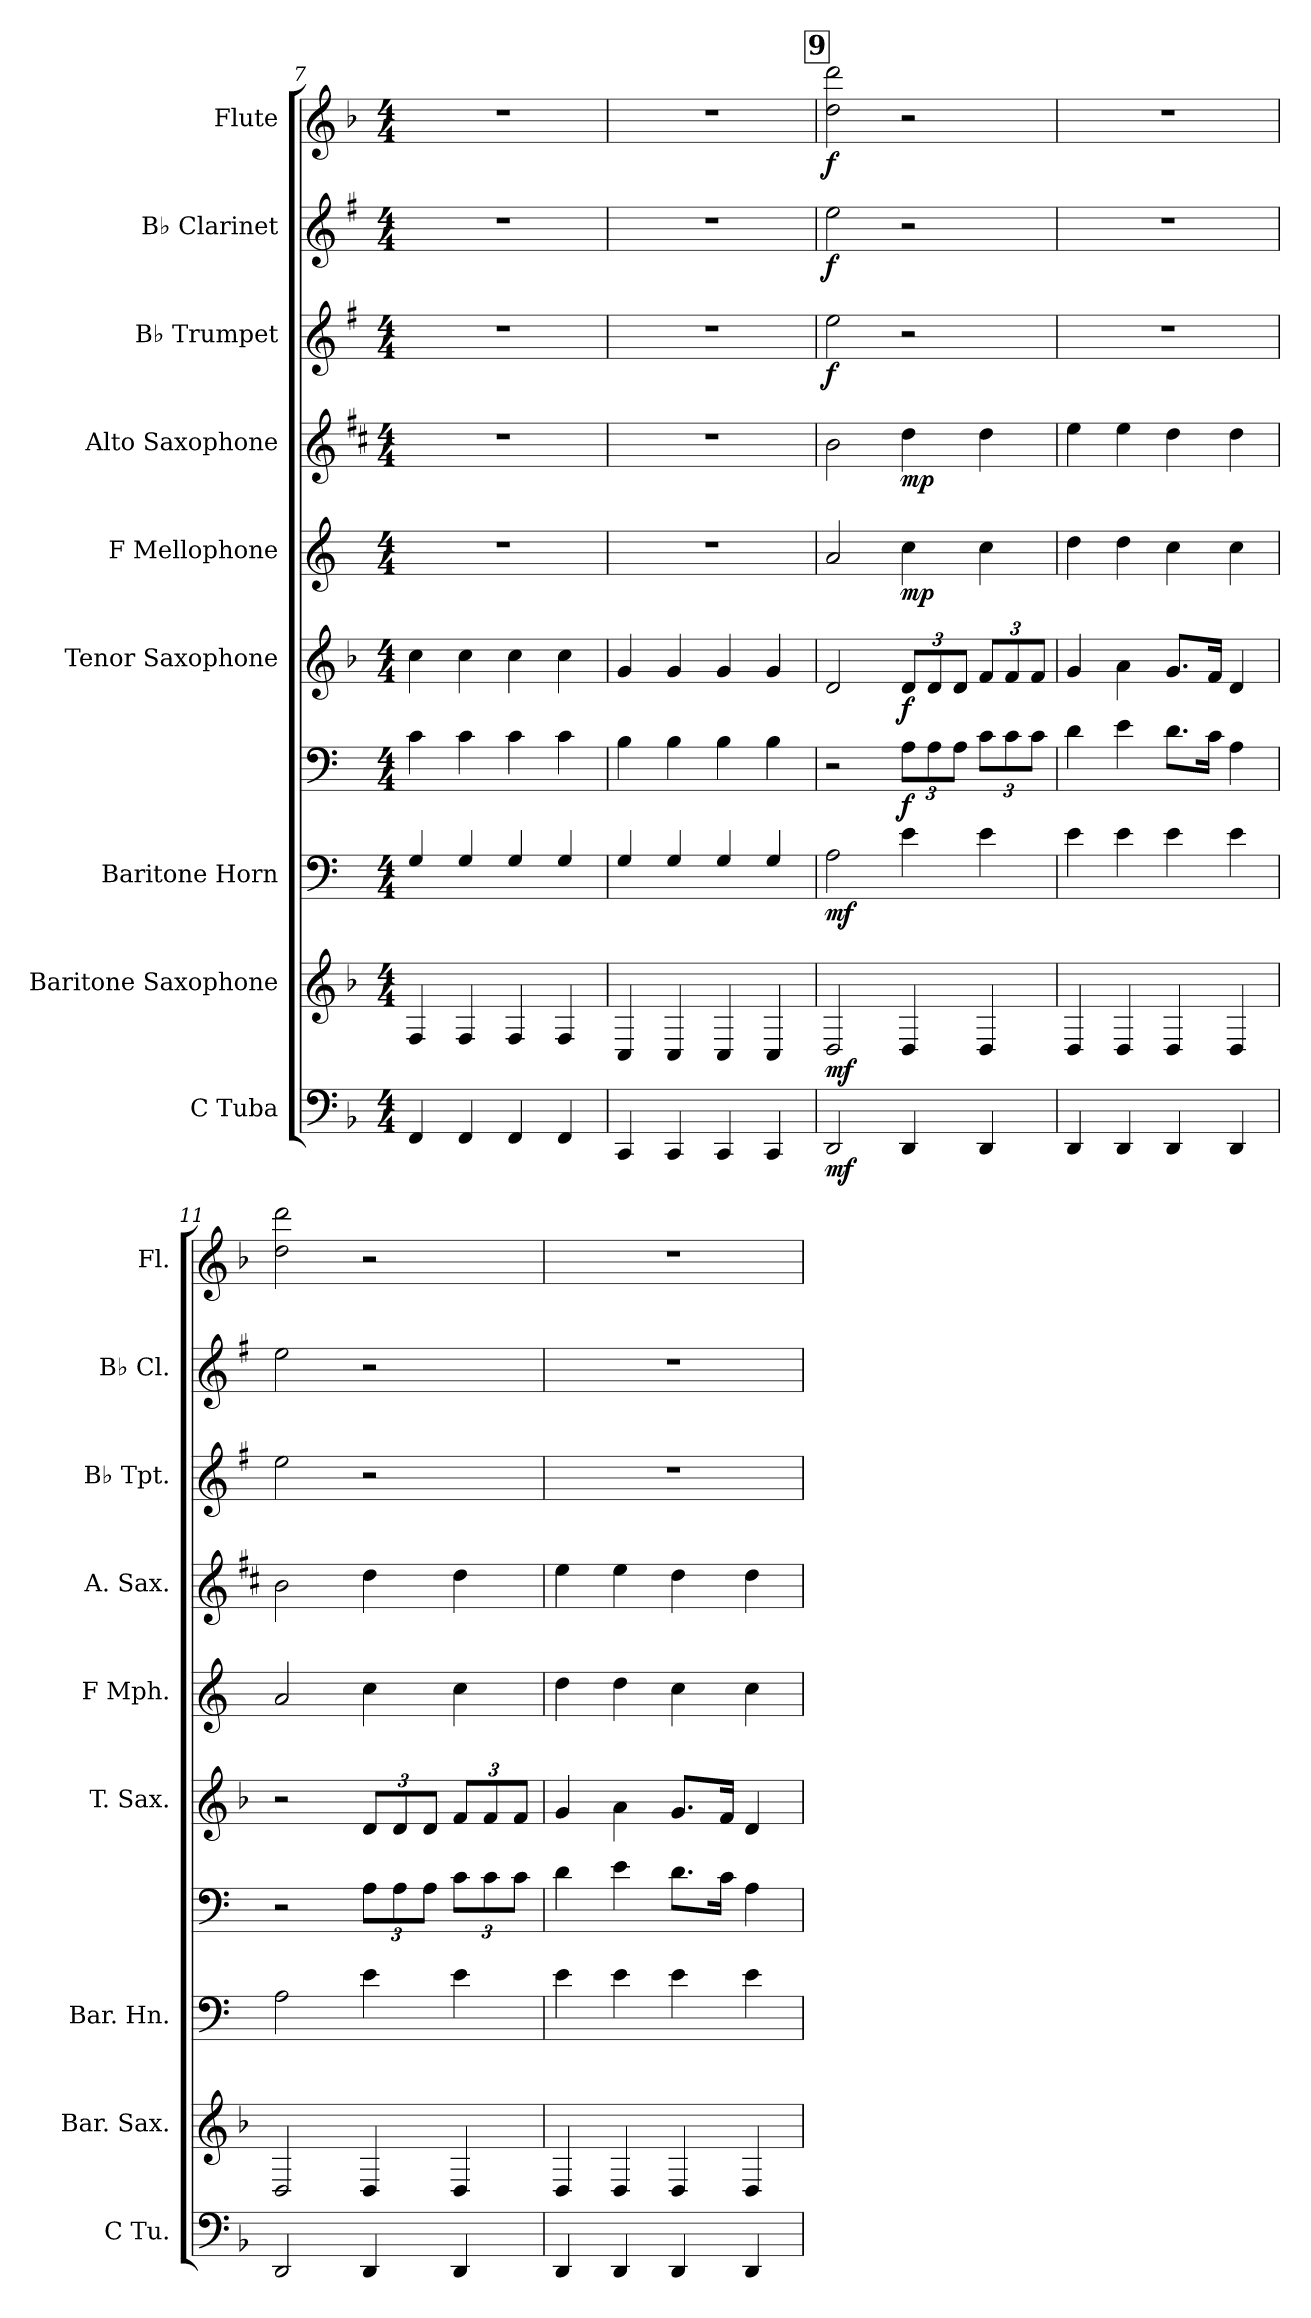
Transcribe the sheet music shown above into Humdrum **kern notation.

**kern	**dynam	**kern	**dynam	**kern	**kern	**dynam	**kern	**dynam	**kern	**dynam	**kern	**dynam	**kern	**dynam	**kern	**dynam	**kern	**dynam
*part9	*part9	*part8	*part8	*part7	*part7	*part7	*part6	*part6	*part5	*part5	*part4	*part4	*part3	*part3	*part2	*part2	*part1	*part1
*staff10	*staff10	*staff9	*staff9	*staff8	*staff7	*staff7/8	*staff6	*staff6	*staff5	*staff5	*staff4	*staff4	*staff3	*staff3	*staff2	*staff2	*staff1	*staff1
*I"C Tuba	*	*I"Baritone Saxophone	*	*I"Baritone Horn	*	*	*I"Tenor Saxophone	*	*I"F Mellophone	*	*I"Alto Saxophone	*	*I"B♭ Trumpet	*	*I"B♭ Clarinet	*	*I"Flute	*
*I'C Tu.	*	*I'Bar. Sax.	*	*I'Bar. Hn.	*	*	*I'T. Sax.	*	*I'F Mph.	*	*I'A. Sax.	*	*I'B♭ Tpt.	*	*I'B♭ Cl.	*	*I'Fl.	*
*clefF4	*	*clefG2	*	*clefF4	*clefF4	*	*clefG2	*	*clefG2	*	*clefG2	*	*clefG2	*	*clefG2	*	*clefG2	*
*	*	*ITrd12c21	*	*ITrd4c7	*ITrd4c7	*	*ITrd8c14	*	*ITrd4c7	*	*ITrd5c9	*	*ITrd1c2	*	*ITrd1c2	*	*	*
*k[b-]	*	*k[b-]	*	*k[b-]	*k[b-]	*	*k[b-]	*	*k[b-]	*	*k[b-]	*	*k[b-]	*	*k[b-]	*	*k[b-]	*
*F:	*	*F:	*	*F:	*F:	*	*F:	*	*F:	*	*F:	*	*F:	*	*F:	*	*F:	*
*M4/4	*	*M4/4	*	*M4/4	*M4/4	*	*M4/4	*	*M4/4	*	*M4/4	*	*M4/4	*	*M4/4	*	*M4/4	*
=7	=7	=7	=7	=7	=7	=7	=7	=7	=7	=7	=7	=7	=7	=7	=7	=7	=7	=7
4FF/	.	4FF/	.	4C/	4F\	.	4c\	.	1r	.	1r	.	1r	.	1r	.	1r	.
4FF/	.	4FF/	.	4C/	4F\	.	4c\	.	.	.	.	.	.	.	.	.	.	.
4FF/	.	4FF/	.	4C/	4F\	.	4c\	.	.	.	.	.	.	.	.	.	.	.
4FF/	.	4FF/	.	4C/	4F\	.	4c\	.	.	.	.	.	.	.	.	.	.	.
!!LO:PB:g=z
=8	=8	=8	=8	=8	=8	=8	=8	=8	=8	=8	=8	=8	=8	=8	=8	=8	=8	=8
4CC/	.	4CC/	.	4C/	4E\	.	4G/	.	1r	.	1r	.	1r	.	1r	.	1r	.
4CC/	.	4CC/	.	4C/	4E\	.	4G/	.	.	.	.	.	.	.	.	.	.	.
4CC/	.	4CC/	.	4C/	4E\	.	4G/	.	.	.	.	.	.	.	.	.	.	.
4CC/	.	4CC/	.	4C/	4E\	.	4G/	.	.	.	.	.	.	.	.	.	.	.
!!LO:REH:place=s1:a:t=9
=9	=9	=9	=9	=9	=9	=9	=9	=9	=9	=9	=9	=9	=9	=9	=9	=9	=9	=9
!	!LO:DY:b	!	!LO:DY:b	!	!	!LO:DY:b=2	!	!	!	!	!	!	!	!LO:DY:b	!	!LO:DY:b	!	!LO:DY:b
2DD/	mf	2DD/	mf	2D\	2r	mf	2D/	.	2d/	.	2d\	.	2dd\	f	2dd\	f	2dd\ 2ddd\	f
*	*	*	*	*	*Xbrackettup	*	*Xbrackettup	*	*	*	*	*	*	*	*	*	*	*
!	!	!	!	!	!	!LO:DY:b	!	!LO:DY:b	!	!LO:DY:b	!	!LO:DY:b	!	!	!	!	!	!
4DD/	.	4DD/	.	4A\	12D\L	f	12D/L	f	4f\	mp	4f\	mp	2r	.	2r	.	2r	.
.	.	.	.	.	12D\	.	12D/	.	.	.	.	.	.	.	.	.	.	.
.	.	.	.	.	12D\J	.	12D/J	.	.	.	.	.	.	.	.	.	.	.
4DD/	.	4DD/	.	4A\	12F\L	.	12F/L	.	4f\	.	4f\	.	.	.	.	.	.	.
.	.	.	.	.	12F\	.	12F/	.	.	.	.	.	.	.	.	.	.	.
.	.	.	.	.	12F\J	.	12F/J	.	.	.	.	.	.	.	.	.	.	.
=10	=10	=10	=10	=10	=10	=10	=10	=10	=10	=10	=10	=10	=10	=10	=10	=10	=10	=10
4DD/	.	4DD/	.	4A\	4G\	.	4G/	.	4g\	.	4g\	.	1r	.	1r	.	1r	.
4DD/	.	4DD/	.	4A\	4A\	.	4A\	.	4g\	.	4g\	.	.	.	.	.	.	.
4DD/	.	4DD/	.	4A\	8.G\L	.	8.G/L	.	4f\	.	4f\	.	.	.	.	.	.	.
.	.	.	.	.	16F\Jk	.	16F/Jk	.	.	.	.	.	.	.	.	.	.	.
4DD/	.	4DD/	.	4A\	4D\	.	4D/	.	4f\	.	4f\	.	.	.	.	.	.	.
=11	=11	=11	=11	=11	=11	=11	=11	=11	=11	=11	=11	=11	=11	=11	=11	=11	=11	=11
2DD/	.	2DD/	.	2D\	2r	.	2r	.	2d/	.	2d\	.	2dd\	.	2dd\	.	2dd\ 2ddd\	.
4DD/	.	4DD/	.	4A\	12D\L	.	12D/L	.	4f\	.	4f\	.	2r	.	2r	.	2r	.
.	.	.	.	.	12D\	.	12D/	.	.	.	.	.	.	.	.	.	.	.
.	.	.	.	.	12D\J	.	12D/J	.	.	.	.	.	.	.	.	.	.	.
4DD/	.	4DD/	.	4A\	12F\L	.	12F/L	.	4f\	.	4f\	.	.	.	.	.	.	.
.	.	.	.	.	12F\	.	12F/	.	.	.	.	.	.	.	.	.	.	.
.	.	.	.	.	12F\J	.	12F/J	.	.	.	.	.	.	.	.	.	.	.
=12	=12	=12	=12	=12	=12	=12	=12	=12	=12	=12	=12	=12	=12	=12	=12	=12	=12	=12
4DD/	.	4DD/	.	4A\	4G\	.	4G/	.	4g\	.	4g\	.	1r	.	1r	.	1r	.
4DD/	.	4DD/	.	4A\	4A\	.	4A\	.	4g\	.	4g\	.	.	.	.	.	.	.
4DD/	.	4DD/	.	4A\	8.G\L	.	8.G/L	.	4f\	.	4f\	.	.	.	.	.	.	.
.	.	.	.	.	16F\Jk	.	16F/Jk	.	.	.	.	.	.	.	.	.	.	.
4DD/	.	4DD/	.	4A\	4D\	.	4D/	.	4f\	.	4f\	.	.	.	.	.	.	.
=	=	=	=	=	=	=	=	=	=	=	=	=	=	=	=	=	=	=
*-	*-	*-	*-	*-	*-	*-	*-	*-	*-	*-	*-	*-	*-	*-	*-	*-	*-	*-
